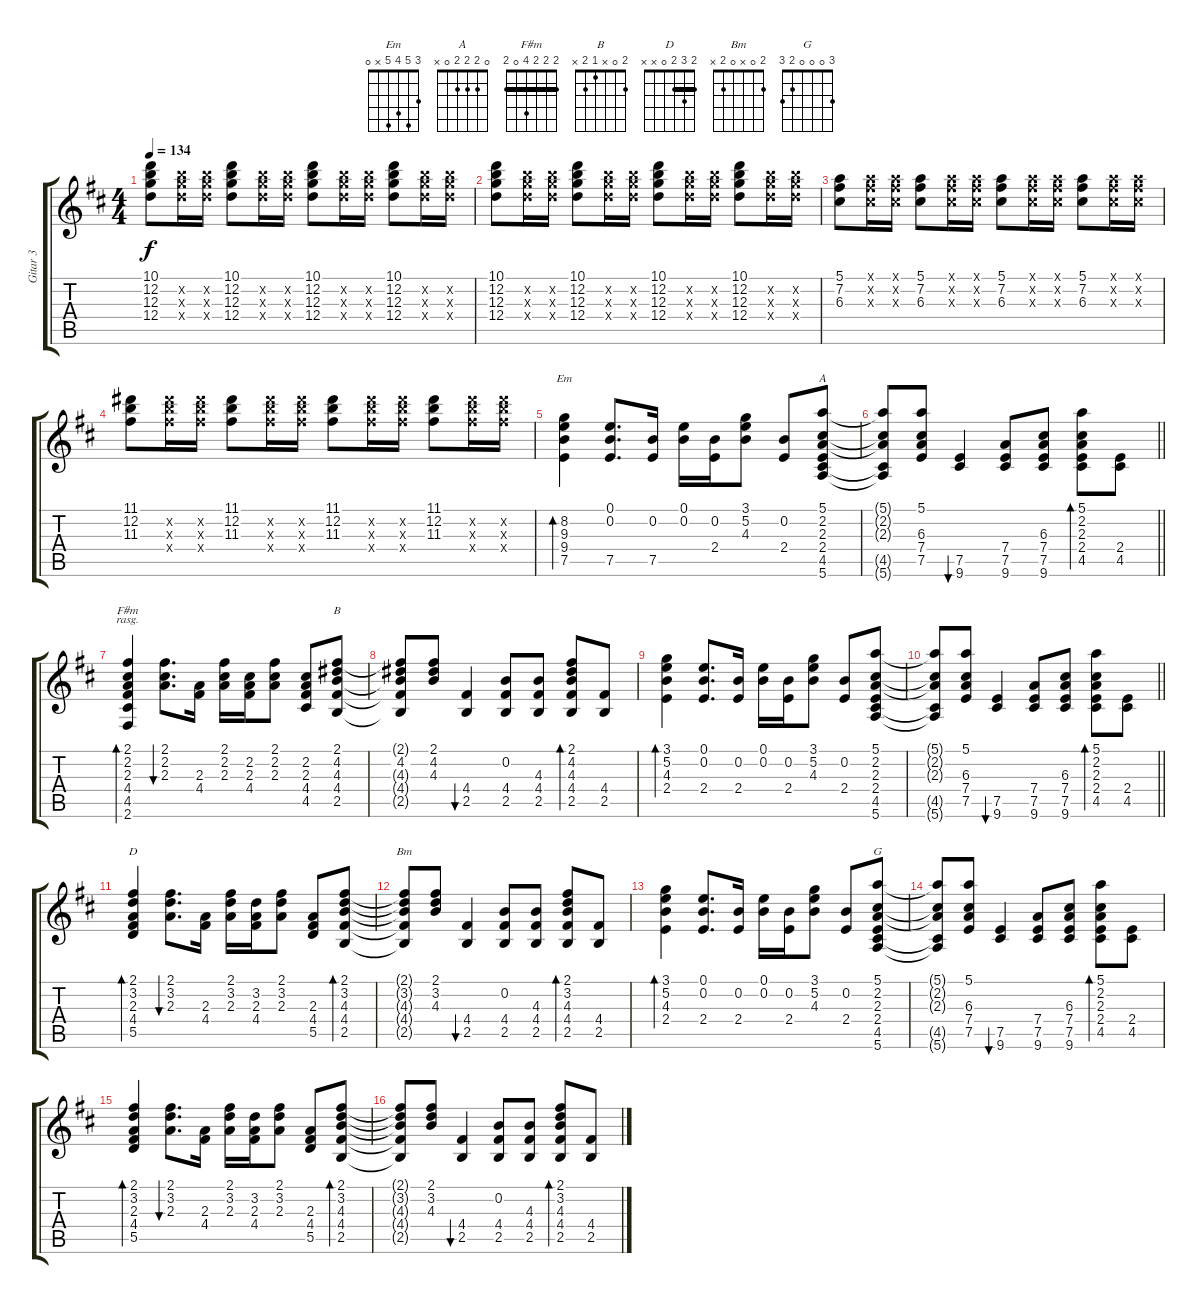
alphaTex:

\track ("Gitar 3" "Gitar 3") {instrument electricguitarmuted}
\staff {score tabs}
\tuning (E4 B3 G3 D3 A2 E2) {hide}
\chord ("Em" 3 5 4 5 x 0)
\chord ("A" 0 2 2 2 0 x)
\chord ("F#m" 2 2 2 4 0 2) {barre 2}
\chord ("B" 2 0 x 1 2 x)
\chord ("D" 2 3 2 0 x x) {barre 2}
\chord ("Bm" 2 0 x 0 2 x)
\chord ("G" 3 0 0 0 2 3)
\ts (4 4)
\tempo 134
\clef g2
\ks d
(10.1 12.2 12.3 12.4).8{dy f} (12.2{x} 12.3{x} 12.4{x}).16 (12.2{x} 12.3{x} 12.4{x}).16 (10.1 12.2 12.3 12.4).8 (12.2{x} 12.3{x} 12.4{x}).16 (12.2{x} 12.3{x} 12.4{x}).16 (10.1 12.2 12.3 12.4).8 (12.2{x} 12.3{x} 12.4{x}).16 (12.2{x} 12.3{x} 12.4{x}).16 (10.1 12.2 12.3 12.4).8 (12.2{x} 12.3{x} 12.4{x}).16 (12.2{x} 12.3{x} 12.4{x}).16 |
(10.1 12.2 12.3 12.4).8 (12.2{x} 12.3{x} 12.4{x}).16 (12.2{x} 12.3{x} 12.4{x}).16 (10.1 12.2 12.3 12.4).8 (12.2{x} 12.3{x} 12.4{x}).16 (12.2{x} 12.3{x} 12.4{x}).16 (10.1 12.2 12.3 12.4).8 (12.2{x} 12.3{x} 12.4{x}).16 (12.2{x} 12.3{x} 12.4{x}).16 (10.1 12.2 12.3 12.4).8 (12.2{x} 12.3{x} 12.4{x}).16 (12.2{x} 12.3{x} 12.4{x}).16 |
(5.1 7.2 6.3).8 (5.1{x} 7.2{x} 6.3{x}).16 (5.1{x} 7.2{x} 6.3{x}).16 (5.1 7.2 6.3).8 (5.1{x} 7.2{x} 6.3{x}).16 (5.1{x} 7.2{x} 6.3{x}).16 (5.1 7.2 6.3).8 (5.1{x} 7.2{x} 6.3{x}).16 (5.1{x} 7.2{x} 6.3{x}).16 (5.1 7.2 6.3).8 (5.1{x} 7.2{x} 6.3{x}).16 (5.1{x} 7.2{x} 6.3{x}).16 |
(11.1 12.2 11.3).8 (16.2{x} 16.3{x} 16.4{x}).16 (16.2{x} 16.3{x} 16.4{x}).16 (11.1 12.2 11.3).8 (16.2{x} 16.3{x} 16.4{x}).16 (16.2{x} 16.3{x} 16.4{x}).16 (11.1 12.2 11.3).8 (16.2{x} 16.3{x} 16.4{x}).16 (16.2{x} 16.3{x} 16.4{x}).16 (11.1 12.2 11.3).8 (16.2{x} 16.3{x} 16.4{x}).16 (16.2{x} 16.3{x} 16.4{x}).16 |
(8.2 9.3 9.4 7.5).4{bd 120 ch "Em"} (0.1 0.2 7.5).8{d} (0.2 7.5).16 (0.1 0.2).16 (0.2 2.4).16 (3.1 5.2 4.3).8 (0.2 2.4).8 (5.1 2.2 2.3 2.4 4.5 5.6).8{ch "A"} |
\barLineRight lightlight
(5.1{t} 2.2{t} 2.3{t} 4.5{t} 5.6{t}).8 (5.1 6.3 7.4 7.5).8 (7.5 9.6).4{bu 120} (7.4 7.5 9.6).8 (6.3 7.4 7.5 9.6).8 (5.1 2.2 2.3 2.4 4.5).8{bd 120} (2.4 4.5).8 |
(2.1 2.2 2.3 4.4 4.5 2.6).4{bd 120 ch "F#m" rasg ii} (2.1 2.2 2.3).8{d bu 120} (2.3 4.4).16 (2.1 2.2 2.3).16 (2.2 2.3 4.4).16 (2.1 2.2 2.3).8 (2.2 2.3 4.4 4.5).8 (2.1 4.2 4.3 4.4 2.5).8{ch "B"} |
(2.1{t} 4.2 4.3{t} 4.4{t} 2.5{t}).8 (2.1 4.2 4.3).8 (4.4 2.5).4{bu 120} (0.2 4.4 2.5).8 (4.3 4.4 2.5).8 (2.1 4.2 4.3 4.4 2.5).8{bd 120} (4.4 2.5).8 |
(3.1 5.2 4.3 2.4).4{bd 120} (0.1 0.2 2.4).8{d} (0.2 2.4).16 (0.1 0.2).16 (0.2 2.4).16 (3.1 5.2 4.3).8 (0.2 2.4).8 (5.1 2.2 2.3 2.4 4.5 5.6).8 |
\barLineRight lightlight
(5.1{t} 2.2{t} 2.3{t} 4.5{t} 5.6{t}).8 (5.1 6.3 7.4 7.5).8 (7.5 9.6).4{bu 120} (7.4 7.5 9.6).8 (6.3 7.4 7.5 9.6).8 (5.1 2.2 2.3 2.4 4.5).8{bd 120} (2.4 4.5).8 |
(2.1 3.2 2.3 4.4 5.5).4{bd 120 ch "D"} (2.1 3.2 2.3).8{d bu 120} (2.3 4.4).16 (2.1 3.2 2.3).16 (3.2 2.3 4.4).16 (2.1 3.2 2.3).8 (2.3 4.4 5.5).8 (2.1 3.2 4.3 4.4 2.5).8{bd 120} |
(2.1{t} 3.2{t} 4.3{t} 4.4{t} 2.5{t}).8{ch "Bm"} (2.1 3.2 4.3).8 (4.4 2.5).4{bu 120} (0.2 4.4 2.5).8 (4.3 4.4 2.5).8 (2.1 3.2 4.3 4.4 2.5).8{bd 120} (4.4 2.5).8 |
(3.1 5.2 4.3 2.4).4{bd 120} (0.1 0.2 2.4).8{d} (0.2 2.4).16 (0.1 0.2).16 (0.2 2.4).16 (3.1 5.2 4.3).8 (0.2 2.4).8 (5.1 2.2 2.3 2.4 4.5 5.6).8{ch "G"} |
(5.1{t} 2.2{t} 2.3{t} 4.5{t} 5.6{t}).8 (5.1 6.3 7.4 7.5).8 (7.5 9.6).4{bu 120} (7.4 7.5 9.6).8 (6.3 7.4 7.5 9.6).8 (5.1 2.2 2.3 2.4 4.5).8{bd 120} (2.4 4.5).8 |
(2.1 3.2 2.3 4.4 5.5).4{bd 120} (2.1 3.2 2.3).8{d bu 120} (2.3 4.4).16 (2.1 3.2 2.3).16 (3.2 2.3 4.4).16 (2.1 3.2 2.3).8 (2.3 4.4 5.5).8 (2.1 3.2 4.3 4.4 2.5).8{bd 120} |
(2.1{t} 3.2{t} 4.3{t} 4.4{t} 2.5{t}).8 (2.1 3.2 4.3).8 (4.4 2.5).4{bu 120} (0.2 4.4 2.5).8 (4.3 4.4 2.5).8 (2.1 3.2 4.3 4.4 2.5).8{bd 120} (4.4 2.5).8
